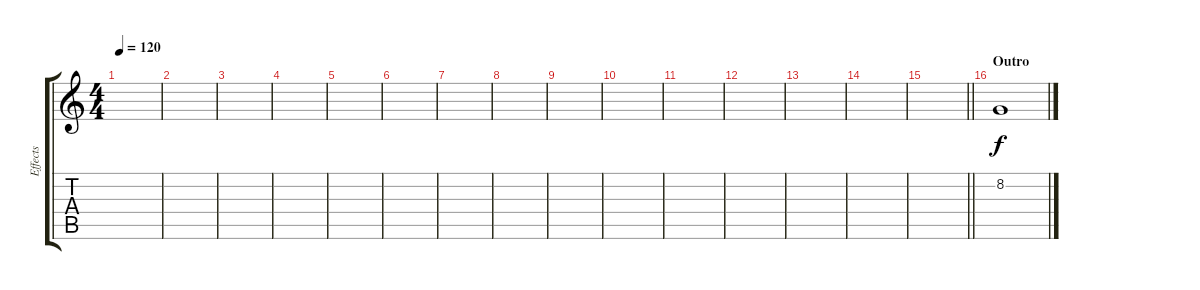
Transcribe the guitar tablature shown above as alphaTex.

\track ("Effects" "Effects") {instrument fx8scifi}
\staff {score tabs}
\tuning (E4 B3 G3 D3 A2 E2) {hide}
\ts (4 4)
\tempo 120
\clef g2
\ks c
|
|
|
|
|
|
|
|
|
|
|
|
|
|
\barLineRight lightlight
|
\section ("" "Outro")
8.2.1{volume 11 instrument pad2warm}
